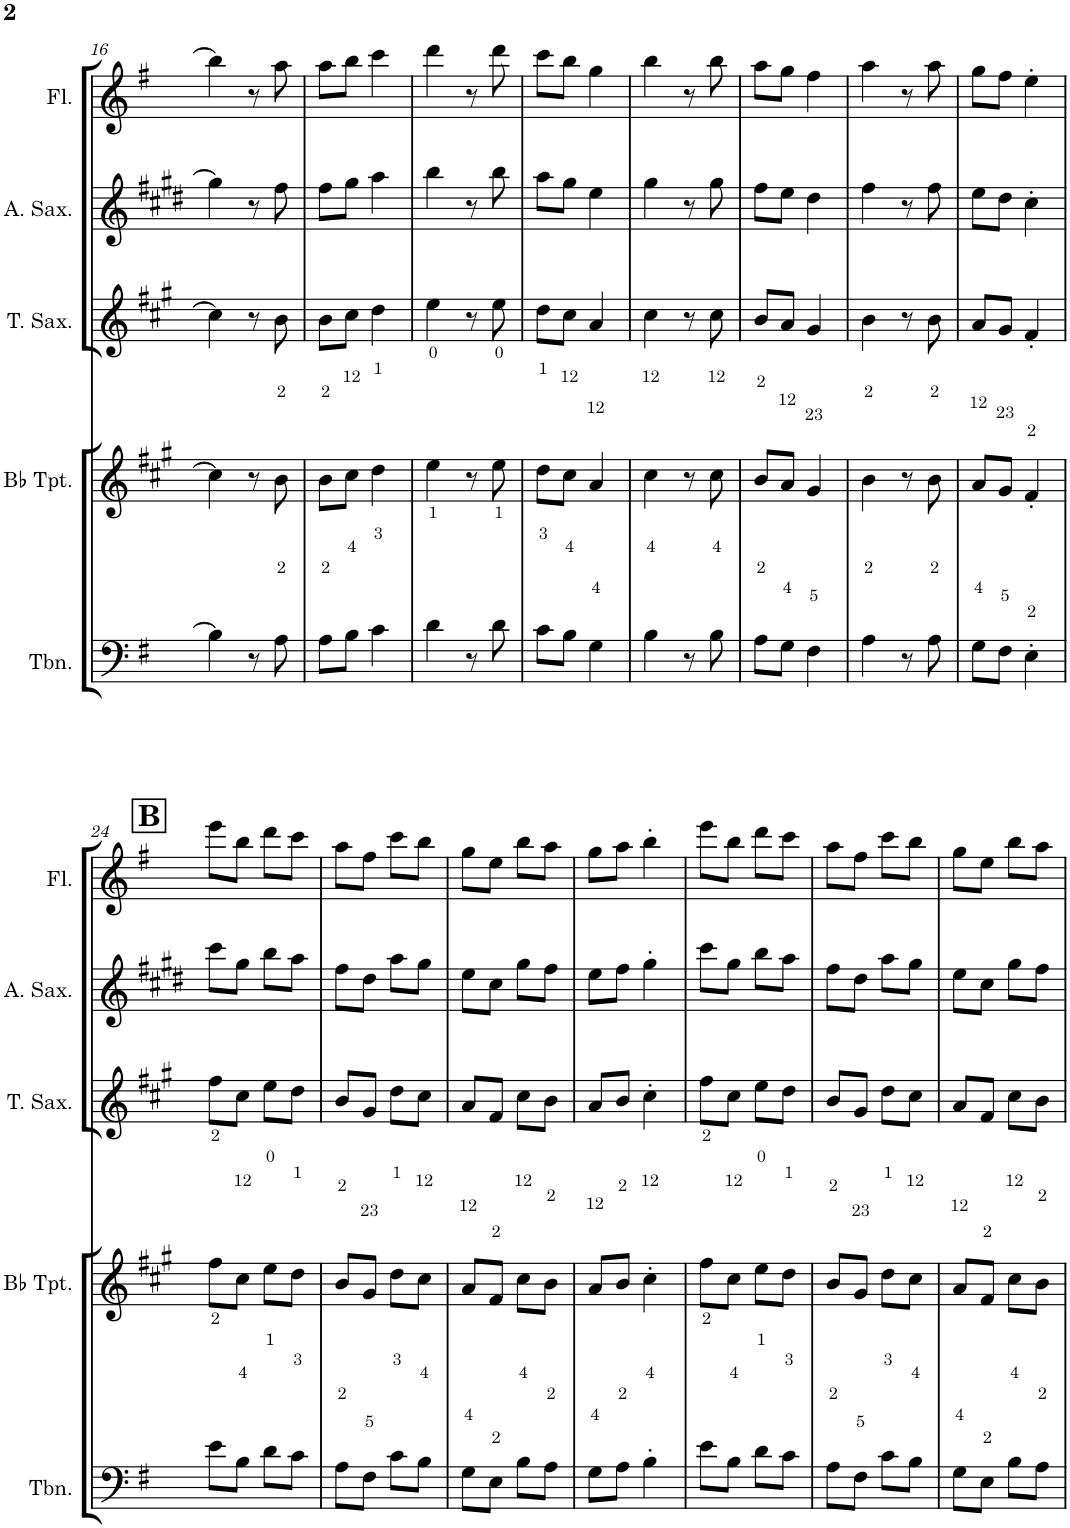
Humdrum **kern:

**kern	**kern	**kern	**kern	**kern
*part5	*part4	*part3	*part2	*part1
*staff5	*staff4	*staff3	*staff2	*staff1
*I"Trombone	*I"Bb Trumpet	*I"Tenor Saxophone	*I"Alto Saxophone	*I"Flute
*I'Tbn.	*I'Bb Tpt.	*I'T. Sax.	*I'A. Sax.	*I'Fl.
!!LO:PB:g=z
*clefF4	*clefG2	*clefG2	*clefG2	*clefG2
*	*Trd1c2	*Trd8c14	*Trd5c9	*
*k[f#]	*k[f#c#g#]	*k[f#c#g#]	*k[f#c#g#d#]	*k[f#]
*M2/4	*M2/4	*M2/4	*M2/4	*M2/4
=16	=16	=16	=16	=16
4B\]	4cc#\]	4cc#\]	4gg#\]	4bb\]
8r	8r	8r	8r	8r
8A\	8b\	8b\	8ff#\	8aa\
=17	=17	=17	=17	=17
8A\L	8b\L	8b\L	8ff#\L	8aa\L
8B\J	8cc#\J	8cc#\J	8gg#\J	8bb\J
4c\	4dd\	4dd\	4aa\	4ccc\
=18	=18	=18	=18	=18
4d\	4ee\	4ee\	4bb\	4ddd\
8r	8r	8r	8r	8r
8d\	8ee\	8ee\	8bb\	8ddd\
=19	=19	=19	=19	=19
8c\L	8dd\L	8dd\L	8aa\L	8ccc\L
8B\J	8cc#\J	8cc#\J	8gg#\J	8bb\J
4G\	4a/	4a/	4ee\	4gg\
=20	=20	=20	=20	=20
4B\	4cc#\	4cc#\	4gg#\	4bb\
8r	8r	8r	8r	8r
8B\	8cc#\	8cc#\	8gg#\	8bb\
=21	=21	=21	=21	=21
8A\L	8b/L	8b/L	8ff#\L	8aa\L
8G\J	8a/J	8a/J	8ee\J	8gg\J
4F#\	4g#/	4g#/	4dd#\	4ff#\
=22	=22	=22	=22	=22
4A\	4b\	4b\	4ff#\	4aa\
8r	8r	8r	8r	8r
8A\	8b\	8b\	8ff#\	8aa\
=23	=23	=23	=23	=23
8G\L	8a/L	8a/L	8ee\L	8gg\L
8F#\J	8g#/J	8g#/J	8dd#\J	8ff#\J
4E'\	4f#'/	4f#'/	4cc#'\	4ee'\
!!LO:LB:g=z
!!LO:REH:place=s1:a:B:cj:fs=14:t=B
=24	=24	=24	=24	=24
8e\L	8ff#\L	8ff#\L	8ccc#\L	8eee\L
8B\J	8cc#\J	8cc#\J	8gg#\J	8bb\J
8d\L	8ee\L	8ee\L	8bb\L	8ddd\L
8c\J	8dd\J	8dd\J	8aa\J	8ccc\J
=25	=25	=25	=25	=25
8A\L	8b/L	8b/L	8ff#\L	8aa\L
8F#\J	8g#/J	8g#/J	8dd#\J	8ff#\J
8c\L	8dd\L	8dd\L	8aa\L	8ccc\L
8B\J	8cc#\J	8cc#\J	8gg#\J	8bb\J
=26	=26	=26	=26	=26
8G\L	8a/L	8a/L	8ee\L	8gg\L
8E\J	8f#/J	8f#/J	8cc#\J	8ee\J
8B\L	8cc#\L	8cc#\L	8gg#\L	8bb\L
8A\J	8b\J	8b\J	8ff#\J	8aa\J
=27	=27	=27	=27	=27
8G\L	8a/L	8a/L	8ee\L	8gg\L
8A\J	8b/J	8b/J	8ff#\J	8aa\J
4B'\	4cc#'\	4cc#'\	4gg#'\	4bb'\
=28	=28	=28	=28	=28
8e\L	8ff#\L	8ff#\L	8ccc#\L	8eee\L
8B\J	8cc#\J	8cc#\J	8gg#\J	8bb\J
8d\L	8ee\L	8ee\L	8bb\L	8ddd\L
8c\J	8dd\J	8dd\J	8aa\J	8ccc\J
=29	=29	=29	=29	=29
8A\L	8b/L	8b/L	8ff#\L	8aa\L
8F#\J	8g#/J	8g#/J	8dd#\J	8ff#\J
8c\L	8dd\L	8dd\L	8aa\L	8ccc\L
8B\J	8cc#\J	8cc#\J	8gg#\J	8bb\J
=30	=30	=30	=30	=30
8G\L	8a/L	8a/L	8ee\L	8gg\L
8E\J	8f#/J	8f#/J	8cc#\J	8ee\J
8B\L	8cc#\L	8cc#\L	8gg#\L	8bb\L
8A\J	8b\J	8b\J	8ff#\J	8aa\J
=	=	=	=	=
*-	*-	*-	*-	*-
